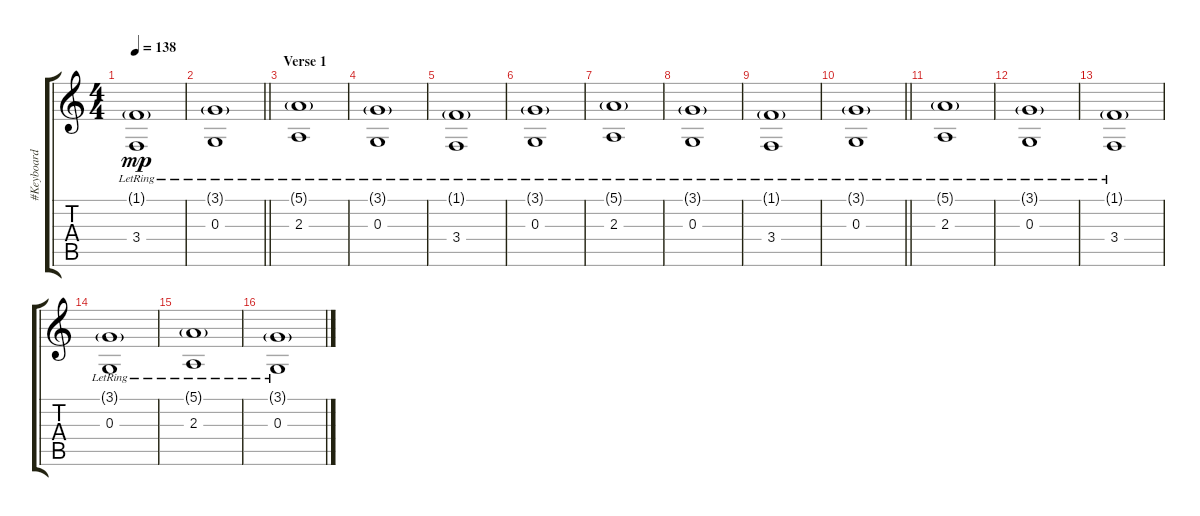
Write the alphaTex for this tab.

\track ("#Keyboard 2" "#Keyboard ") {instrument pad6metallic}
\staff {score tabs}
\tuning (E4 B3 G3 D3 A2 D2) {hide}
\ts (4 4)
\tempo 138
\clef g2
\ks c
(1.1{g lr} 3.4{lr}).1{dy mp} |
\barLineRight lightlight
(3.1{g lr} 0.3{lr}).1 |
\section ("" "Verse 1")
(5.1{g lr} 2.3{lr}).1 |
(3.1{g lr} 0.3{lr}).1 |
(1.1{g lr} 3.4{lr}).1 |
(3.1{g lr} 0.3{lr}).1 |
(5.1{g lr} 2.3{lr}).1 |
(3.1{g lr} 0.3{lr}).1 |
(1.1{g lr} 3.4{lr}).1 |
\barLineRight lightlight
(3.1{g lr} 0.3{lr}).1 |
(5.1{g lr} 2.3{lr}).1 |
(3.1{g lr} 0.3{lr}).1 |
(1.1{g lr} 3.4{lr}).1 |
(3.1{g lr} 0.3{lr}).1 |
(5.1{g lr} 2.3{lr}).1 |
(3.1{g lr} 0.3{lr}).1
